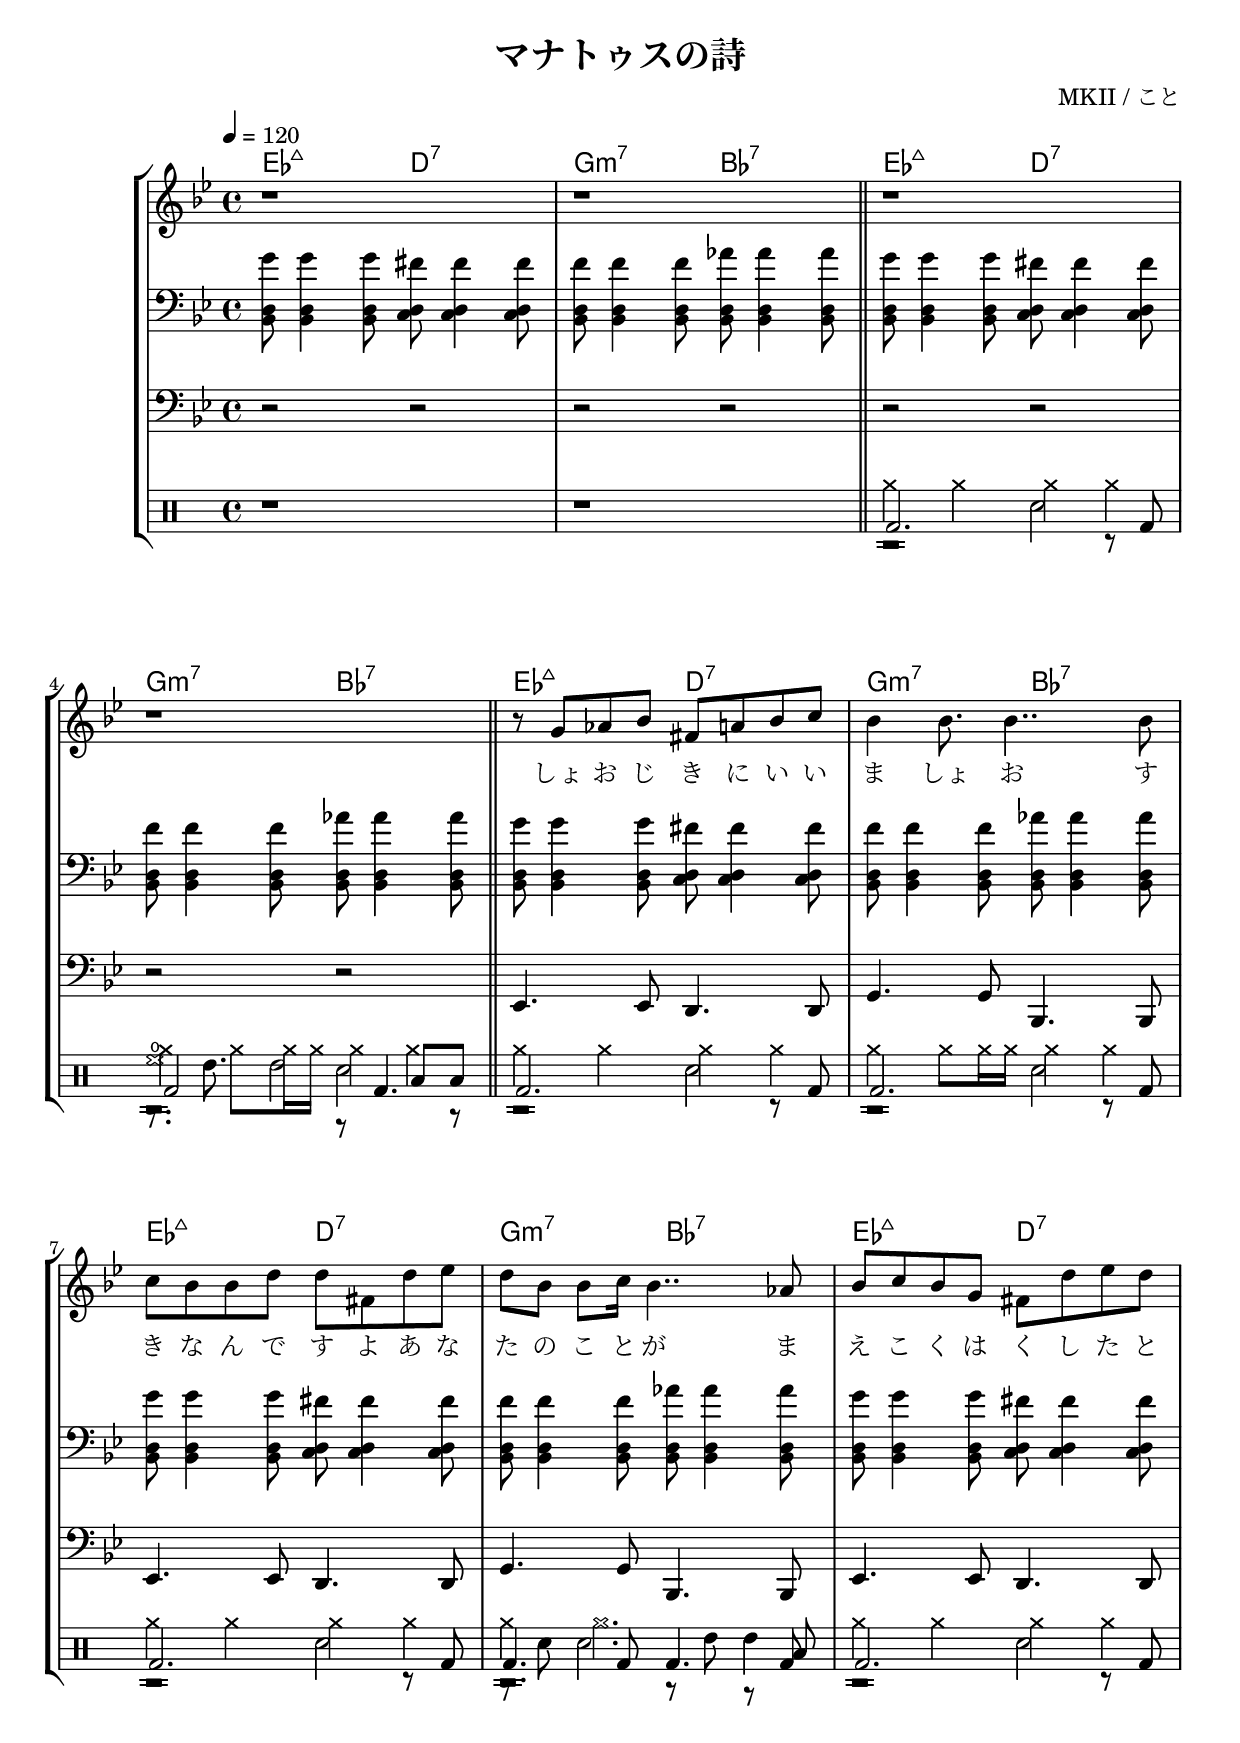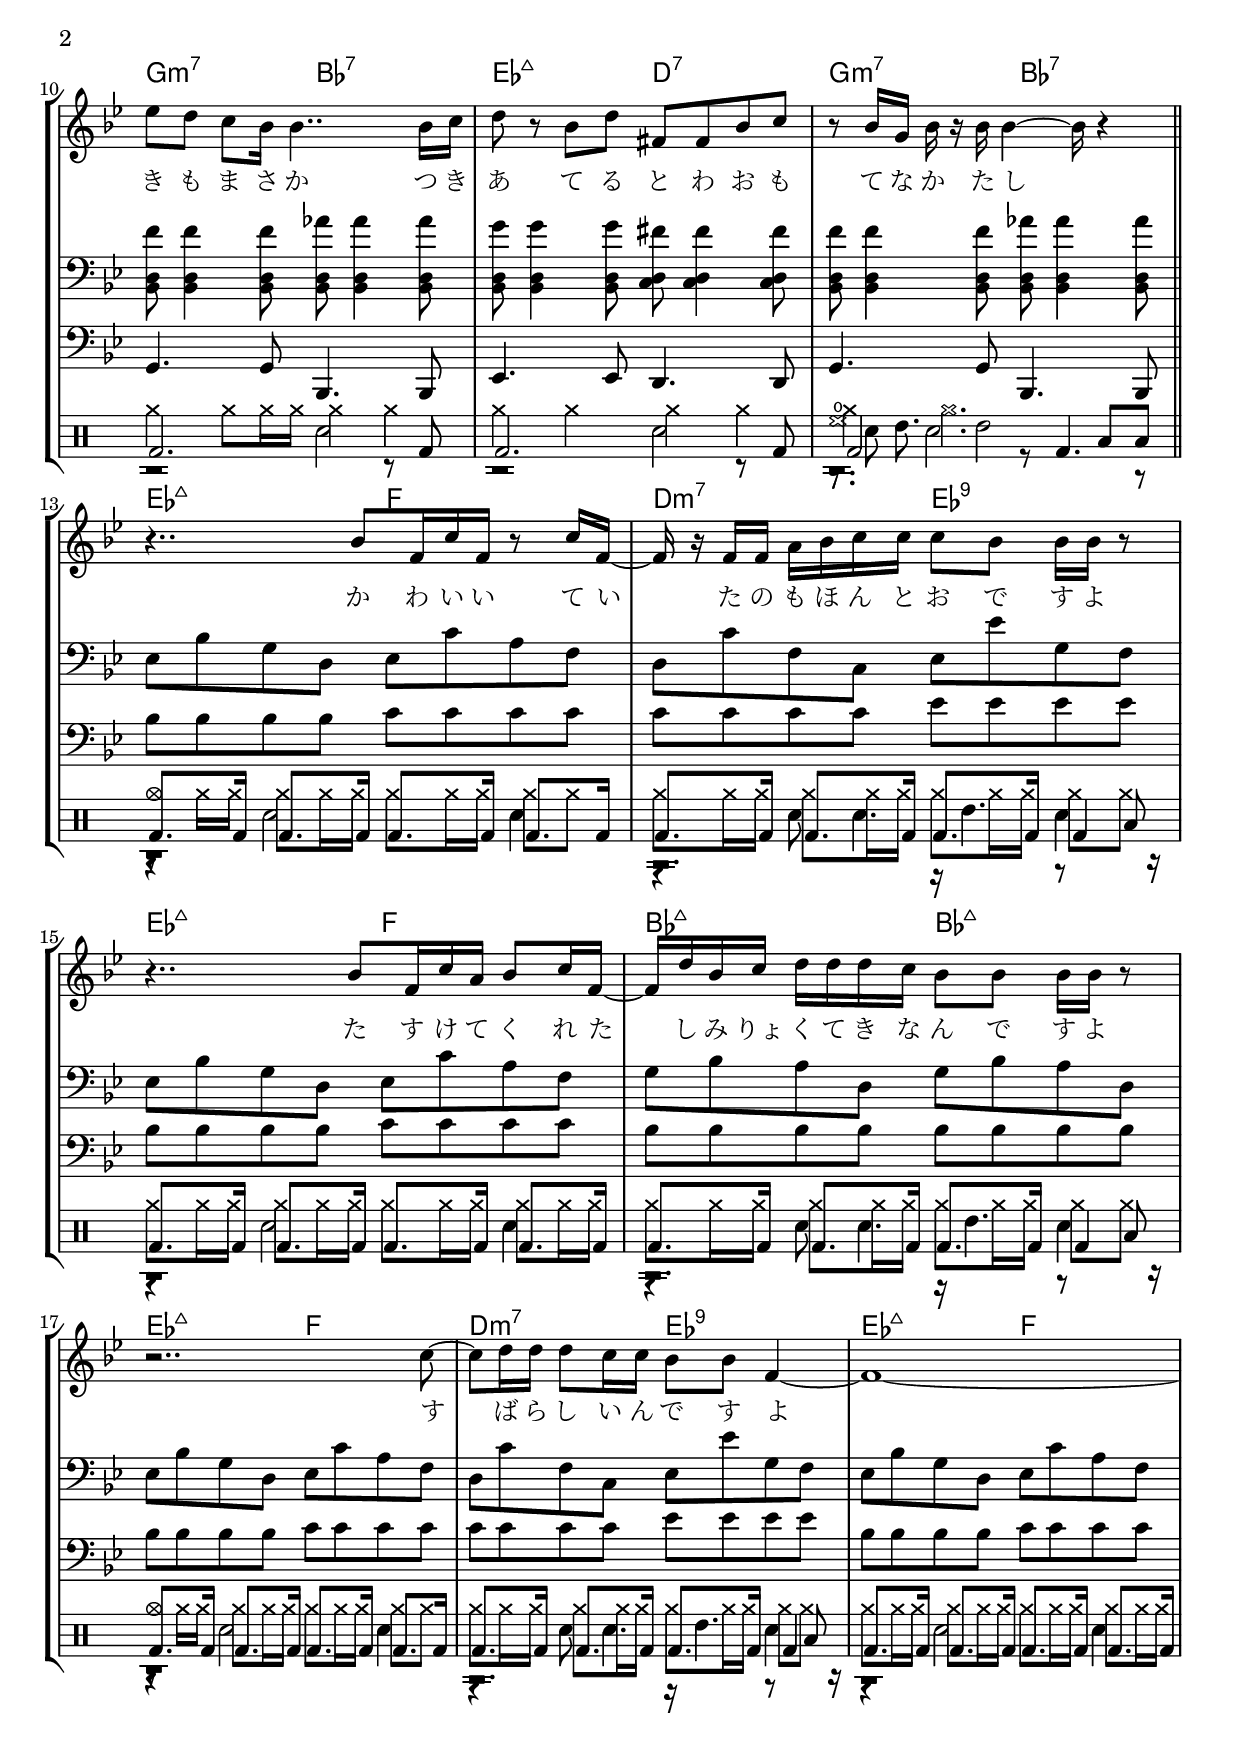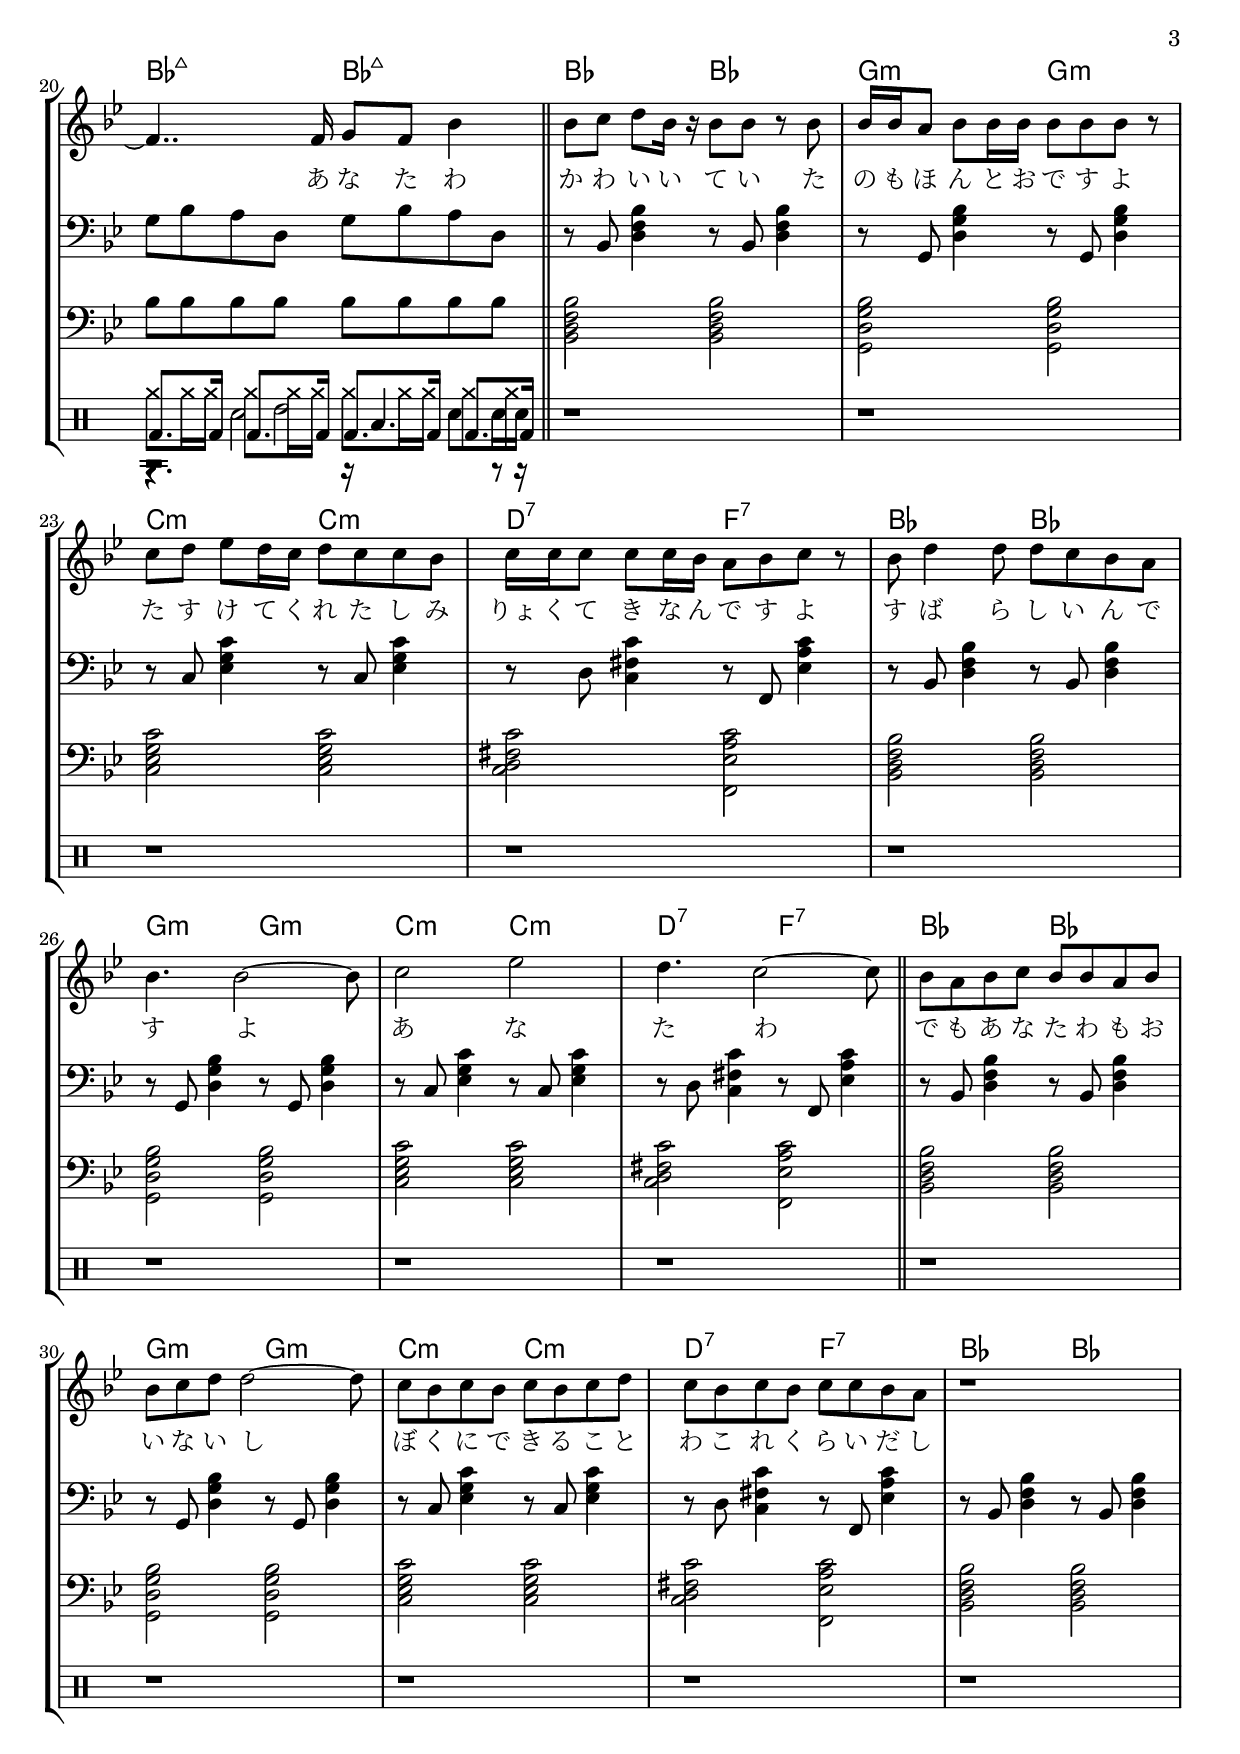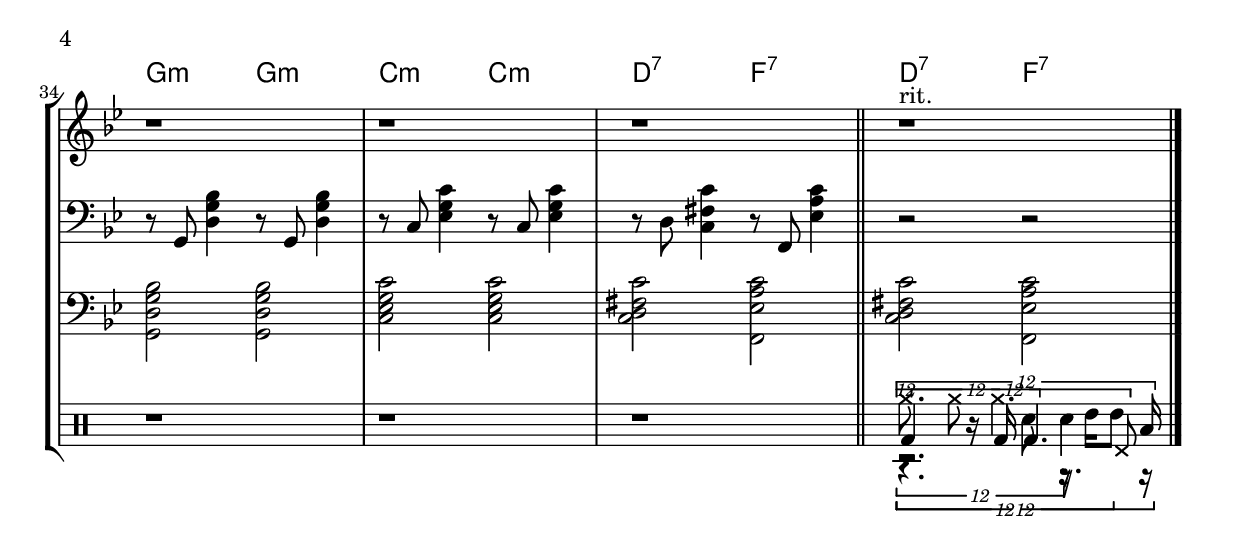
\version "2.12.1"

\header {
	title = \markup {マナトゥスの詩}
	composer = \markup \center-column {"MKII / こと"}
}

harmony = \chordmode {
	es2:maj7 d:7 g:min7 bes:7 

	es:maj7 d:7 g:min7 bes:7 

	es:maj7 d:7 g:min7 bes:7 es:maj7 d:7 g:min7 bes:7 es:maj7 d:7 g:min7 bes:7 es:maj7 d:7 g:min7 bes:7 

	es:maj7 f d:min7 es:9 es:maj7 f bes:maj7 bes:maj7 es:maj7 f d:min7 es:9 es:maj7 f bes:maj7 bes:maj7 

	bes bes g:m g:m c:m c:m d:7 f:7 bes bes g:m g:m c:m c:m d:7 f:7 

	bes bes g:m g:m c:m c:m d:7 f:7 bes bes g:m g:m c:m c:m d:7 f:7 

	d:7 f:7 
}

melody = {
	\key bes \major
	\tempo 4 = 120
	r1 | r1   
	r1 | r1   
	\set Staff.midiInstrument = #"mmi0.34"
	\set Staff.midiMinimumVolume = #0.7
	\set Staff.midiMaximumVolume = #0.9
	r8 g'8  as'8  bes'8  fis'8  a'8  bes'8  c''8 
	bes'4  bes'8.  bes'4..  bes'8 
	c''8  bes'8  bes'8  d''8  d''8  fis'8  d''8  es''8 
	d''8  bes'8  bes'8  c''16  bes'4..  as'8 
	bes'8  c''8  bes'8  g'8  fis'8  d''8  es''8  d''8 
	es''8  d''8  c''8  bes'16  bes'4..  bes'16  c''16 
	d''8  r8  bes'8  d''8  fis'8  fis'8  bes'8  c''8 
	r8  bes'16  g'16  bes'16  r16  bes'16  bes'4~bes'16  	r4 	\set Staff.midiInstrument = #"mmi0.34"
	\set Staff.midiMinimumVolume = #0.7
	\set Staff.midiMaximumVolume = #0.9
	r4.. bes'8  f'16  c''16  f'16  r8  c''16  f'16~ 
	f'16  r16  f'16  f'16  a'16  bes'16  c''16  c''16  c''8  bes'8  bes'16  bes'16  r8 
	r4..  bes'8  f'16  c''16  a'16  bes'8  c''16  f'16~ 
	f'16  d''16  bes'16  c''16  d''16  d''16  d''16  c''16  bes'8  bes'8  bes'16  bes'16  r8 
	r2..  c''8~ 
	c''8  d''16  d''16  d''8  c''16  c''16  bes'8  bes'8  f'4~ 
	f'1~ 
	f'4..  f'16  g'8  f'8  bes'4
	\set Staff.midiInstrument = #"Whistle"
	\set Staff.midiMinimumVolume = #0.7
	\set Staff.midiMaximumVolume = #0.9
	bes'8  c''8  d''8  bes'16  r16  bes'8  bes'8  r8  bes'8 
	bes'16  bes'16  a'8  bes'8  bes'16  bes'16  bes'8  bes'8  bes'8  r8 
	c''8  d''8  es''8  d''16  c''16  d''8  c''8  c''8  bes'8 
	c''16  c''16  c''8  c''8  c''16  bes'16  a'8  bes'8  c''8  r8 
	bes'8  d''4  d''8  d''8  c''8  bes'8  a'8 
	bes'4.  bes'2~bes'8 
	c''2  es''2 
	d''4.  c''2~c''8
	\set Staff.midiInstrument = #"mmi0.36"
	\set Staff.midiMinimumVolume = #0.7
	\set Staff.midiMaximumVolume = #0.9
	bes'8  a'8  bes'8  c''8  bes'8  bes'8  a'8  bes'8 
	bes'8  c''8  d''8  d''2~d''8 
	c''8  bes'8  c''8  bes'8  c''8  bes'8  c''8  d''8 
	c''8  bes'8  c''8  bes'8  c''8  c''8  bes'8  a'8
	r1 r1 r1 r1 	r1^"rit." \bar "|."
}

words = \lyricmode {
	
	
	しょ  お  じ  き  に  い  い  ま  しょ  お  す  き  な  ん  で  す  よ  あ  な  た  の  こ  と  が  ま  え  こ  く  は  く  し  た  と  き  も  ま  さ  か  つ  き  あ  て  る  と  わ  お  も  て  な  か  た  し  
	か  わ  い  い  て  い  た  の  も  ほ  ん  と  お  で  す  よ  た  す  け  て  く  れ  た  し  み  りょ  く  て  き  な  ん  で  す  よ  す  ば  ら  し  い  ん  で  す  よ  あ  な  た  わ  
	か  わ  い  い  て  い  た  の  も  ほ  ん  と  お  で  す  よ  た  す  け  て  く  れ  た  し  み  りょ  く  て  き  な  ん  で  す  よ  す  ば  ら  し  い  ん  で  す  よ  あ  な  た  わ  
	で  も  あ  な  た  わ  も  お  い  な  い  し  ぼ  く  に  で  き  る  こ  と  わ  こ  れ  く  ら  い  だ  し  
	
}

tempochange = {
	\tempo 4 = 120
	r1 | r1 \bar "||"
	\tempo 4 = 120
	r1 | r1 \bar "||"
	\tempo 4 = 120
	r1 | r1 | r1 | r1 | r1 | r1 | r1 | r1 \bar "||"
	\tempo 4 = 120
	r1 | r1 | r1 | r1 | r1 | r1 | r1 | r1 \bar "||"
	\tempo 4 = 120
	r1 | r1 | r1 | r1 | r1 | r1 | r1 | r1 \bar "||"
	\tempo 4 = 120
	r1 | r1 | r1 | r1 | r1 | r1 | r1 | r1 \bar "||"
	\tempo 4 = 120
	\tempo 4 = 90 r2 \tempo 4 = 80 r2 \bar "|."
}

mainacc = {
	\clef bass
	\set Staff.midiInstrument = #"Electric Bass (finger)"
	\set Staff.midiMinimumVolume = #0.3
	\set Staff.midiMaximumVolume = #0.6
	\key bes \major
	\tempo 4 = 120
	<bes, d g'>8 <bes, d g'>4 <bes, d g'>8
	<c d fis'>8 <c d fis'>4 <c d fis'>8
	<bes, d f'>8 <bes, d f'>4 <bes, d f'>8
	<bes, d as'>8 <bes, d as'>4 <bes, d as'>8
	\bar "||"

	\set Staff.midiInstrument = #"Electric Bass (finger)"
	\set Staff.midiMinimumVolume = #0.3
	\set Staff.midiMaximumVolume = #0.6
	<bes, d g'>8 <bes, d g'>4 <bes, d g'>8
	<c d fis'>8 <c d fis'>4 <c d fis'>8
	<bes, d f'>8 <bes, d f'>4 <bes, d f'>8
	<bes, d as'>8 <bes, d as'>4 <bes, d as'>8
	\bar "||"

	\set Staff.midiInstrument = #"Electric Bass (finger)"
	\set Staff.midiMinimumVolume = #0.3
	\set Staff.midiMaximumVolume = #0.6
	<bes, d g'>8 <bes, d g'>4 <bes, d g'>8
	<c d fis'>8 <c d fis'>4 <c d fis'>8
	<bes, d f'>8 <bes, d f'>4 <bes, d f'>8
	<bes, d as'>8 <bes, d as'>4 <bes, d as'>8
	<bes, d g'>8 <bes, d g'>4 <bes, d g'>8
	<c d fis'>8 <c d fis'>4 <c d fis'>8
	<bes, d f'>8 <bes, d f'>4 <bes, d f'>8
	<bes, d as'>8 <bes, d as'>4 <bes, d as'>8
	<bes, d g'>8 <bes, d g'>4 <bes, d g'>8
	<c d fis'>8 <c d fis'>4 <c d fis'>8
	<bes, d f'>8 <bes, d f'>4 <bes, d f'>8
	<bes, d as'>8 <bes, d as'>4 <bes, d as'>8
	<bes, d g'>8 <bes, d g'>4 <bes, d g'>8
	<c d fis'>8 <c d fis'>4 <c d fis'>8
	<bes, d f'>8 <bes, d f'>4 <bes, d f'>8
	<bes, d as'>8 <bes, d as'>4 <bes, d as'>8
	\bar "||"

	\set Staff.midiInstrument = #"Electric Bass (pick)"
	\set Staff.midiMinimumVolume = #0.3
	\set Staff.midiMaximumVolume = #0.6
	es8 bes g d
	es8 c' a f
	d8 c' f c
	es8 es' g f
	es8 bes g d
	es8 c' a f
	g8 bes a d
	g8 bes a d
	es8 bes g d
	es8 c' a f
	d8 c' f c
	es8 es' g f
	es8 bes g d
	es8 c' a f
	g8 bes a d
	g8 bes a d
	\bar "||"

	\set Staff.midiInstrument = #"Fretless Bass"
	\set Staff.midiMinimumVolume = #0.3
	\set Staff.midiMaximumVolume = #0.6
	r8 bes, <d f bes>4
	r8 bes, <d f bes>4
	r8 g, <d g bes>4
	r8 g, <d g bes>4
	r8 c <es g c'>4
	r8 c <es g c'>4
	r8 d <c fis c'>4
	r8 f, <es a c'>4
	r8 bes, <d f bes>4
	r8 bes, <d f bes>4
	r8 g, <d g bes>4
	r8 g, <d g bes>4
	r8 c <es g c'>4
	r8 c <es g c'>4
	r8 d <c fis c'>4
	r8 f, <es a c'>4
	\bar "||"

	\set Staff.midiInstrument = #"Fretless Bass"
	\set Staff.midiMinimumVolume = #0.3
	\set Staff.midiMaximumVolume = #0.6
	r8 bes, <d f bes>4
	r8 bes, <d f bes>4
	r8 g, <d g bes>4
	r8 g, <d g bes>4
	r8 c <es g c'>4
	r8 c <es g c'>4
	r8 d <c fis c'>4
	r8 f, <es a c'>4
	r8 bes, <d f bes>4
	r8 bes, <d f bes>4
	r8 g, <d g bes>4
	r8 g, <d g bes>4
	r8 c <es g c'>4
	r8 c <es g c'>4
	r8 d <c fis c'>4
	r8 f, <es a c'>4
	\bar "||"

	\set Staff.midiInstrument = #"Fretless Bass"
	\set Staff.midiMinimumVolume = #0.3
	\set Staff.midiMaximumVolume = #0.6
	r2
	r2
	\bar "|."
}

subacc = {
	\clef bass
	\set Staff.midiInstrument = #"Acoustic grand"
	\set Staff.midiMinimumVolume = #0.3
	\set Staff.midiMaximumVolume = #0.6
	\key bes \major
	\tempo 4 = 120
	r2
	r2
	r2
	r2
	\bar "||"

	\set Staff.midiInstrument = #"Acoustic grand"
	\set Staff.midiMinimumVolume = #0.3
	\set Staff.midiMaximumVolume = #0.6
	r2
	r2
	r2
	r2
	\bar "||"

	\set Staff.midiInstrument = #"Steel Drums"
	\set Staff.midiMinimumVolume = #0.3
	\set Staff.midiMaximumVolume = #0.6
	es,4.es,8
	d,4.d,8
	g,4.g,8
	bes,,4.bes,,8
	es,4.es,8
	d,4.d,8
	g,4.g,8
	bes,,4.bes,,8
	es,4.es,8
	d,4.d,8
	g,4.g,8
	bes,,4.bes,,8
	es,4.es,8
	d,4.d,8
	g,4.g,8
	bes,,4.bes,,8
	\bar "||"

	\set Staff.midiInstrument = #"Steel Drums"
	\set Staff.midiMinimumVolume = #0.3
	\set Staff.midiMaximumVolume = #0.6
	bes8 bes8 bes8 bes8
	c'8 c'8 c'8 c'8
	c'8 c'8 c'8 c'8
	es'8 es'8 es'8 es'8
	bes8 bes8 bes8 bes8
	c'8 c'8 c'8 c'8
	bes8 bes8 bes8 bes8
	bes8 bes8 bes8 bes8
	bes8 bes8 bes8 bes8
	c'8 c'8 c'8 c'8
	c'8 c'8 c'8 c'8
	es'8 es'8 es'8 es'8
	bes8 bes8 bes8 bes8
	c'8 c'8 c'8 c'8
	bes8 bes8 bes8 bes8
	bes8 bes8 bes8 bes8
	\bar "||"

	\set Staff.midiInstrument = #"Steel Drums"
	\set Staff.midiMinimumVolume = #0.3
	\set Staff.midiMaximumVolume = #0.6
	<bes, d f bes>2
	<bes, d f bes>2
	<g, d g bes>2
	<g, d g bes>2
	<c es g c'>2
	<c es g c'>2
	<d c fis c'>2
	<f, es a c'>2
	<bes, d f bes>2
	<bes, d f bes>2
	<g, d g bes>2
	<g, d g bes>2
	<c es g c'>2
	<c es g c'>2
	<d c fis c'>2
	<f, es a c'>2
	\bar "||"

	\set Staff.midiInstrument = #"Steel Drums"
	\set Staff.midiMinimumVolume = #0.3
	\set Staff.midiMaximumVolume = #0.6
	<bes, d f bes>2
	<bes, d f bes>2
	<g, d g bes>2
	<g, d g bes>2
	<c es g c'>2
	<c es g c'>2
	<d c fis c'>2
	<f, es a c'>2
	<bes, d f bes>2
	<bes, d f bes>2
	<g, d g bes>2
	<g, d g bes>2
	<c es g c'>2
	<c es g c'>2
	<d c fis c'>2
	<f, es a c'>2
	\bar "||"

	\set Staff.midiInstrument = #"Steel Drums"
	\set Staff.midiMinimumVolume = #0.3
	\set Staff.midiMaximumVolume = #0.6
	<d c fis c'>2
	<f, es a c'>2
	\bar "|."
}

percA = {
	\drummode {
	r1 |r1 \bar "||"
	cymr4 cymr4 cymr4 cymr4  |cymr4 cymr8 cymr16 cymr16 cymr4 cymr4  \bar "||"
	cymr4 cymr4 cymr4 cymr4  |cymr4 cymr8 cymr16 cymr16 cymr4 cymr4  |cymr4 cymr4 cymr4 cymr4  |cymr4 cymr2.  |cymr4 cymr4 cymr4 cymr4  |cymr4 cymr8 cymr16 cymr16 cymr4 cymr4  |cymr4 cymr4 cymr4 cymr4  |cymr4 cymr2.  \bar "||"
	r8 cymr16 cymr16 cymr8 cymr16 cymr16 cymr8 cymr16 cymr16 cymr8 cymr8  |cymr8 cymr16 cymr16 cymr8 cymr16 cymr16 cymr8 cymr16 cymr16 cymr8 cymr8  |cymr8 cymr16 cymr16 cymr8 cymr16 cymr16 cymr8 cymr16 cymr16 cymr8 cymr16 cymr16  |cymr8 cymr16 cymr16 cymr8 cymr16 cymr16 cymr8 cymr16 cymr16 cymr8 cymr8  |r8 cymr16 cymr16 cymr8 cymr16 cymr16 cymr8 cymr16 cymr16 cymr8 cymr8  |cymr8 cymr16 cymr16 cymr8 cymr16 cymr16 cymr8 cymr16 cymr16 cymr8 cymr8  |cymr8 cymr16 cymr16 cymr8 cymr16 cymr16 cymr8 cymr16 cymr16 cymr8 cymr16 cymr16  |cymr8 cymr16 cymr16 cymr8 cymr16 cymr16 cymr8 cymr16 cymr16 cymr8 cymr8  \bar "||"
	r1 |r1 |r1 |r1 |r1 |r1 |r1 |r1 \bar "||"
	r1 |r1 |r1 |r1 |r1 |r1 |r1 |r1 \bar "||"
	\times 16/12{ cymr8. cymr8 cymr4. r16 } \bar "|."
	}
}

percB = {
	\drummode {
	r1 |r1 \bar "||"
	r2 sn2  |r2 sn2  \bar "||"
	r2 sn2  |r2 sn2  |r2 sn2  |r8 sn8 sn2.  |r2 sn2  |r2 sn2  |r2 sn2  |r8 sn8 sn2.  \bar "||"
	r4 sn2 sn4  |r4 sn8 sn4. sn4  |r4 sn2 sn4  |r4 sn8 sn4. sn4  |r4 sn2 sn4  |r4 sn8 sn4. sn4  |r4 sn2 sn4  |r4 sn2 sn8 sn16 sn16  \bar "||"
	r1 |r1 |r1 |r1 |r1 |r1 |r1 |r1 \bar "||"
	r1 |r1 |r1 |r1 |r1 |r1 |r1 |r1 \bar "||"
	\times 16/12{ r2 r8 hhp8 } \bar "|."
	}
}

percC = {
	\drummode {
	r1 |r1 \bar "||"
	bd2. r8 bd8  |bd2 r8 bd4.  \bar "||"
	bd2. r8 bd8  |bd2. r8 bd8  |bd2. r8 bd8  |bd4. bd8 bd4. bd8  |bd2. r8 bd8  |bd2. r8 bd8  |bd2. r8 bd8  |bd2 r8 bd4.  \bar "||"
	bd8. bd16 bd8. bd16 bd8. bd16 bd8. bd16  |bd8. bd16 bd8. bd16 bd8. bd16 bd4  |bd8. bd16 bd8. bd16 bd8. bd16 bd8. bd16  |bd8. bd16 bd8. bd16 bd8. bd16 bd4  |bd8. bd16 bd8. bd16 bd8. bd16 bd8. bd16  |bd8. bd16 bd8. bd16 bd8. bd16 bd4  |bd8. bd16 bd8. bd16 bd8. bd16 bd8. bd16  |bd8. bd16 bd8. bd16 bd8. bd16 bd8. bd16  \bar "||"
	r1 |r1 |r1 |r1 |r1 |r1 |r1 |r1 \bar "||"
	r1 |r1 |r1 |r1 |r1 |r1 |r1 |r1 \bar "||"
	\times 16/12{ bd4 r16 bd16 bd4. } \bar "|."
	}
}

percD = {
	\drummode {
	r1 |r1 \bar "||"
	r1 |r8. tommh8. tommh2 r8  \bar "||"
	r1 |r1 |r1 |r2 r8 tommh8 tommh4  |r1 |r1 |r1 |r8. tommh8. tommh2 r8  \bar "||"
	r1  |r2 r16 tommh4. r16  |r1  |r2 r16 tommh4. r16  |r1  |r2 r16 tommh4. r16  |r1  |r4. tommh2 r8  \bar "||"
	r1 |r1 |r1 |r1 |r1 |r1 |r1 |r1 \bar "||"
	r1 |r1 |r1 |r1 |r1 |r1 |r1 |r1 \bar "||"
	\times 16/12{ r2. } \bar "|."
	}
}

percE = {
	\drummode {
	r1 |r1 \bar "||"
	r1 |r2. toml8 toml8  \bar "||"
	r1 |r1 |r1 |r2. r8 toml8  |r1 |r1 |r1 |r2. toml8 toml8  \bar "||"
	r1  |r2. r8 toml8  |r1  |r2. r8 toml8  |r1  |r2. r8 toml8  |r1  |r2 r16 toml4. r16  \bar "||"
	r1 |r1 |r1 |r1 |r1 |r1 |r1 |r1 \bar "||"
	r1 |r1 |r1 |r1 |r1 |r1 |r1 |r1 \bar "||"
	\times 16/12{ r4. sn8 sn4 } \bar "|."
	}
}

percF = {
	\drummode {
	r1 | r1 \bar "||"
	r1 |hho1  \bar "||"
	r1 |r1 |r1 |r1 |r1 |r1 |r1 |hho1  \bar "||"
	cymc1  |r1 |r1 |r1 |cymc1  |r1 |r1 |r1 \bar "||"
	r1 | r1 | r1 | r1 | r1 | r1 | r1 | r1 \bar "||"
	r1 | r1 | r1 | r1 | r1 | r1 | r1 | r1 \bar "||"
	\times 16/12{ r2 r16 tommh16 tommh8 } \bar "|."
	}
}

percG = {
	\drummode {
	r1 | r1 \bar "||"
	r1 | r1 \bar "||"
	r1 | r1 | r1 | r1 | r1 | r1 | r1 | r1 \bar "||"
	r1 | r1 | r1 | r1 | r1 | r1 | r1 | r1 \bar "||"
	r1 | r1 | r1 | r1 | r1 | r1 | r1 | r1 \bar "||"
	r1 | r1 | r1 | r1 | r1 | r1 | r1 | r1 \bar "||"
	\times 16/12{ r2 r8. toml16 } \bar "|."
	}
}

\score {
	<<
		\new StaffGroup <<
			\new ChordNames {\harmony}
			\new Voice = "melody" {\melody}
			\new Lyrics \lyricsto "melody" \words
			\new Staff = "mainacc" {\mainacc}
			\new Staff = "subacc" {\subacc}
			\new DrumStaff <<
				\new DrumVoice {\percA}
				\new DrumVoice {\percB}
				\new DrumVoice {\percC}
				\new DrumVoice {\percD}
				\new DrumVoice {\percE}
				\new DrumVoice {\percF}
				\new DrumVoice {\percG}
			>>
		>>
	>>
	\layout { }
}
